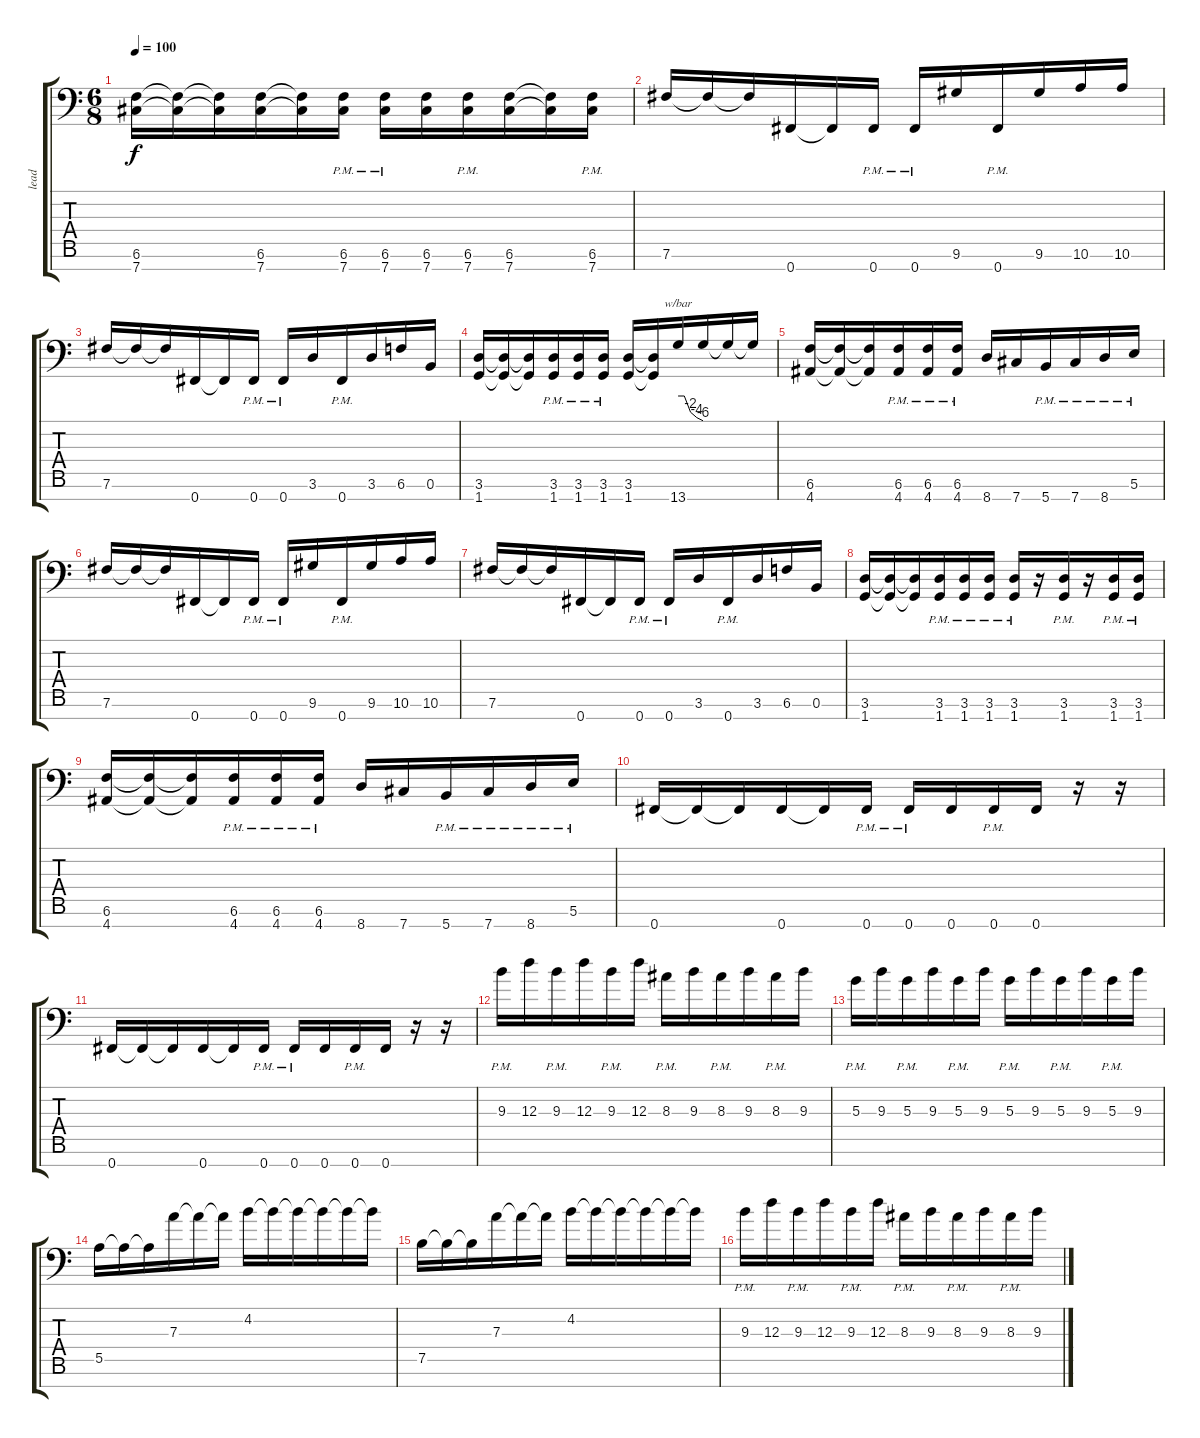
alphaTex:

\track ("lead" "lead") {instrument distortionguitar}
\staff {score tabs}
\tuning (B3 G3 D3 A2 E2 B1 Gb1) {hide}
\ts (6 8)
\tempo 100
\clef f4
\ks c
(6.6 7.7).16{dy f} (6.6{t} 7.7{t}).16 (6.6{t} 7.7{t}).16 (6.6 7.7).16 (6.6{t} 7.7{t}).16 (6.6{pm} 7.7{pm}).16 (6.6{pm} 7.7{pm}).16 (6.6 7.7).16 (6.6{pm} 7.7{pm}).16 (6.6 7.7).16 (6.6{t} 7.7{t}).16 (6.6{pm} 7.7).16 |
7.6.16 7.6{t}.16 7.6{t}.16 0.7.16 0.7{t}.16 0.7{pm}.16 0.7{pm}.16 9.6.16 0.7{pm}.16 9.6.16 10.6.16 10.6.16 |
7.6.16 7.6{t}.16 7.6{t}.16 0.7.16 0.7{t}.16 0.7{pm}.16 0.7{pm}.16 3.6.16 0.7{pm}.16 3.6.16 6.6.16 0.6.16 |
(3.6 1.7).16 (3.6{t} 1.7{t}).16 (3.6{t} 1.7{t}).16 (3.6{pm} 1.7{pm}).16 (3.6{pm} 1.7{pm}).16 (3.6{pm} 1.7{pm}).16 (3.6 1.7).16 (3.6{t} 1.7{t}).16 13.7.16{tbe (custom default 0 0 15 0 30 -8 45 -16 60 -24)} 13.7{t}.16 13.7{t}.16 13.7{t}.16 |
(6.6 4.7).16 (6.6{t} 4.7{t}).16 (6.6{t} 4.7{t}).16 (6.6{pm} 4.7{pm}).16 (6.6{pm} 4.7{pm}).16 (6.6{pm} 4.7{pm}).16 8.7.16 7.7.16 5.7{pm}.16 7.7{pm}.16 8.7{pm}.16 5.6{pm}.16 |
7.6.16 7.6{t}.16 7.6{t}.16 0.7.16 0.7{t}.16 0.7{pm}.16 0.7{pm}.16 9.6.16 0.7{pm}.16 9.6.16 10.6.16 10.6.16 |
7.6.16 7.6{t}.16 7.6{t}.16 0.7.16 0.7{t}.16 0.7{pm}.16 0.7{pm}.16 3.6.16 0.7{pm}.16 3.6.16 6.6.16 0.6.16 |
(3.6 1.7).16 (3.6{t} 1.7{t}).16 (3.6{t} 1.7{t}).16 (3.6{pm} 1.7{pm}).16 (3.6{pm} 1.7{pm}).16 (3.6{pm} 1.7{pm}).16 (3.6{pm} 1.7{pm}).16 r.16 (3.6{pm} 1.7{pm}).16 r.16 (3.6{pm} 1.7{pm}).16 (3.6{pm} 1.7{pm}).16 |
(6.6 4.7).16 (6.6{t} 4.7{t}).16 (6.6{t} 4.7{t}).16 (6.6{pm} 4.7{pm}).16 (6.6{pm} 4.7{pm}).16 (6.6{pm} 4.7{pm}).16 8.7.16 7.7.16 5.7{pm}.16 7.7{pm}.16 8.7{pm}.16 5.6{pm}.16 |
0.7.16 0.7{t}.16 0.7{t}.16 0.7.16 0.7{t}.16 0.7{pm}.16 0.7{pm}.16 0.7.16 0.7{pm}.16 0.7.16 r.16 r.16 |
0.7.16 0.7{t}.16 0.7{t}.16 0.7.16 0.7{t}.16 0.7{pm}.16 0.7{pm}.16 0.7.16 0.7{pm}.16 0.7.16 r.16 r.16 |
9.3{pm}.16 12.3.16 9.3{pm}.16 12.3.16 9.3{pm}.16 12.3.16 8.3{pm}.16 9.3.16 8.3{pm}.16 9.3.16 8.3{pm}.16 9.3.16 |
5.3{pm}.16 9.3.16 5.3{pm}.16 9.3.16 5.3{pm}.16 9.3.16 5.3{pm}.16 9.3.16 5.3{pm}.16 9.3.16 5.3{pm}.16 9.3.16 |
5.5.16 5.5{t}.16 5.5{t}.16 7.3.16 7.3{t}.16 7.3{t}.16 4.2.16 4.2{t}.16 4.2{t}.16 4.2{t}.16 4.2{t}.16 4.2{t}.16 |
7.5.16 7.5{t}.16 7.5{t}.16 7.3.16 7.3{t}.16 7.3{t}.16 4.2.16 4.2{t}.16 4.2{t}.16 4.2{t}.16 4.2{t}.16 4.2{t}.16 |
9.3{pm}.16 12.3.16 9.3{pm}.16 12.3.16 9.3{pm}.16 12.3.16 8.3{pm}.16 9.3.16 8.3{pm}.16 9.3.16 8.3{pm}.16 9.3.16
